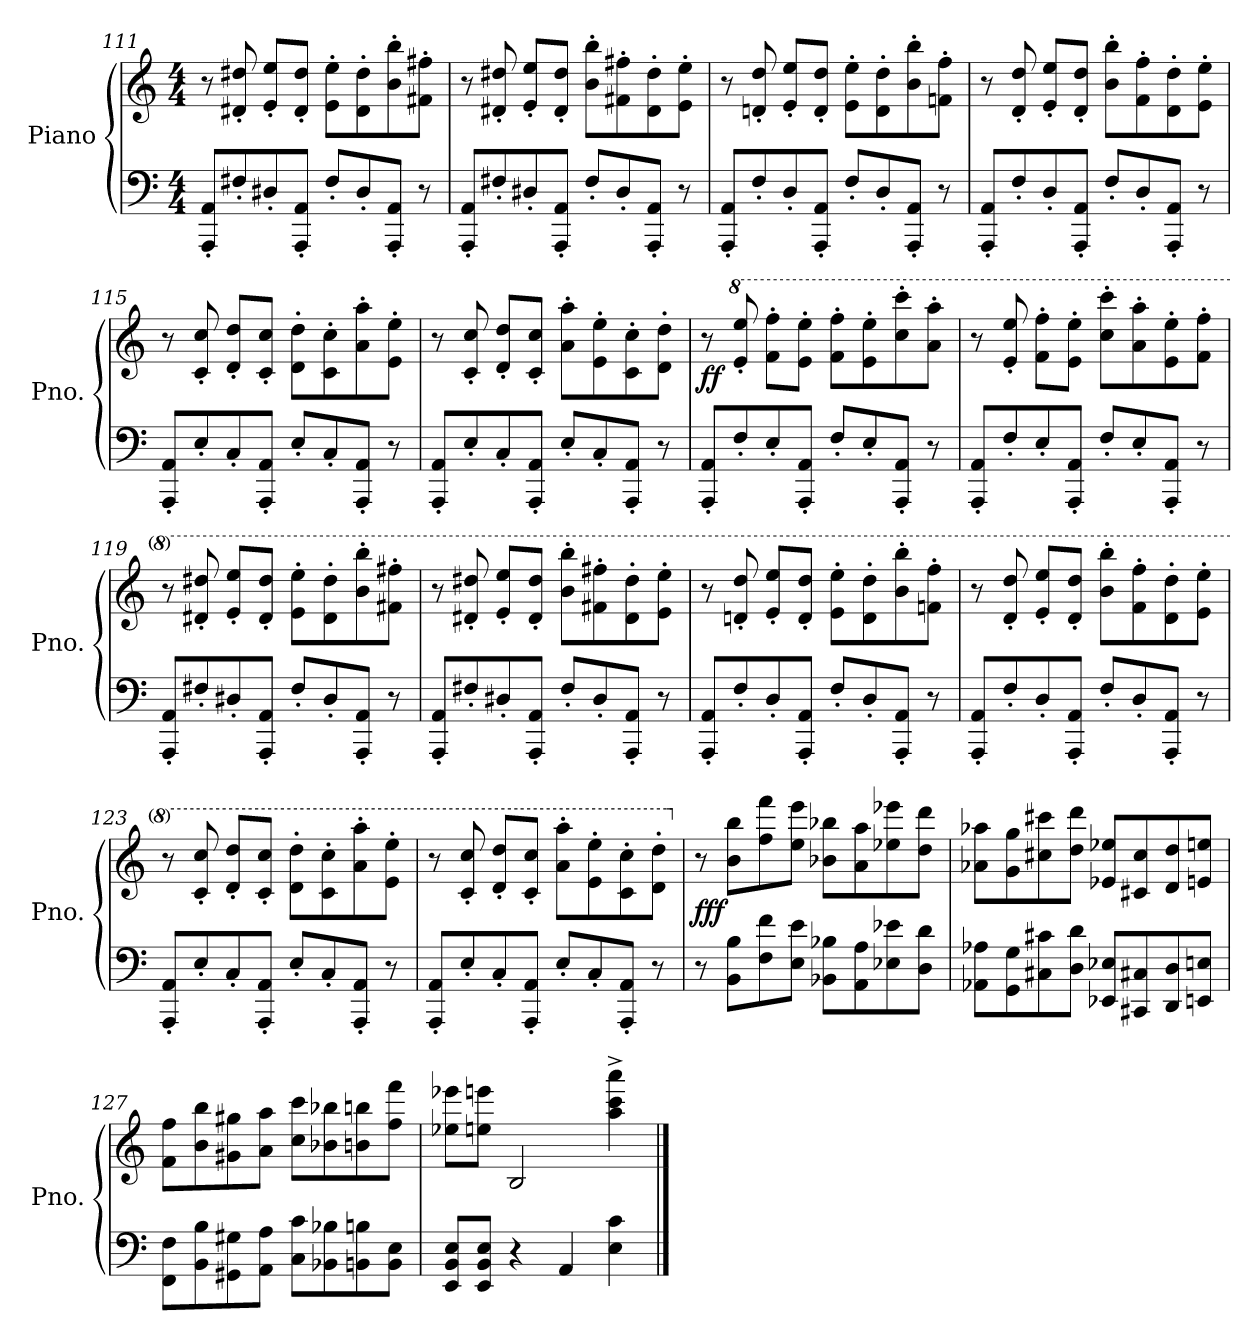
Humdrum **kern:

**kern	**kern	**dynam
*part1	*part1	*part1
*staff2	*staff1	*staff1/2
*I"Piano	*	*
*I'Pno.	*	*
*clefF4	*clefG2	*
*k[]	*k[]	*
*M4/4	*M4/4	*
*MM172	*MM172	*
=111	=111	=111
8AAA/' 8AA/'L	8r	.
8F#X'/	8d#X/' 8dd#X/'	.
8D#X'/	8e/' 8ee/'L	.
8AAA/' 8AA/'J	8d#/' 8dd#/'J	.
8F#'/L	8e\' 8ee\'L	.
8D#'/	8d#\' 8dd#\'	.
8AAA/' 8AA/'J	8b\' 8bb\'	.
8r	8f#X\' 8ff#X\'J	.
!!LO:LB:g=z
=112	=112	=112
*	*MM173	*
8AAA/' 8AA/'L	8r	.
8F#X'/	8d#X/' 8dd#X/'	.
8D#X'/	8e/' 8ee/'L	.
8AAA/' 8AA/'J	8d#/' 8dd#/'J	.
8F#'/L	8b\' 8bb\'L	.
8D#'/	8f#X\' 8ff#X\'	.
8AAA/' 8AA/'J	8d#\' 8dd#\'	.
8r	8e\' 8ee\'J	.
=113	=113	=113
*	*MM174	*
8AAA/' 8AA/'L	8r	.
8F'/	8dn/' 8dd/'	.
8D'/	8e/' 8ee/'L	.
8AAA/' 8AA/'J	8d/' 8dd/'J	.
8F'/L	8e\' 8ee\'L	.
8D'/	8d\' 8dd\'	.
8AAA/' 8AA/'J	8b\' 8bb\'	.
8r	8fn\' 8ff\'J	.
=114	=114	=114
*	*MM175	*
8AAA/' 8AA/'L	8r	.
8F'/	8d/' 8dd/'	.
8D'/	8e/' 8ee/'L	.
8AAA/' 8AA/'J	8d/' 8dd/'J	.
8F'/L	8b\' 8bb\'L	.
8D'/	8f\' 8ff\'	.
8AAA/' 8AA/'J	8d\' 8dd\'	.
8r	8e\' 8ee\'J	.
=115	=115	=115
8AAA/' 8AA/'L	8r	.
8E'/	8c/' 8cc/'	.
8C'/	8d/' 8dd/'L	.
8AAA/' 8AA/'J	8c/' 8cc/'J	.
8E'/L	8d\' 8dd\'L	.
8C'/	8c\' 8cc\'	.
8AAA/' 8AA/'J	8a\' 8aa\'	.
8r	8e\' 8ee\'J	.
!!LO:PB:g=z
=116	=116	=116
8AAA/' 8AA/'L	8r	.
8E'/	8c/' 8cc/'	.
8C'/	8d/' 8dd/'L	.
8AAA/' 8AA/'J	8c/' 8cc/'J	.
8E'/L	8a\' 8aa\'L	.
8C'/	8e\' 8ee\'	.
8AAA/' 8AA/'J	8c\' 8cc\'	.
8r	8d\' 8dd\'J	.
=117	=117	=117
*	*MM180	*
!	!	!LO:DY:b
8AAA/' 8AA/'L	8r	ff
*	*8va	*
8F'/	8ee/' 8eee/'	.
8E'/	8ff\' 8fff\'L	.
8AAA/' 8AA/'J	8ee\' 8eee\'J	.
8F'/L	8ff\' 8fff\'L	.
8E'/	8ee\' 8eee\'	.
8AAA/' 8AA/'J	8ccc\' 8cccc\'	.
8r	8aa\' 8aaa\'J	.
=118	=118	=118
8AAA/' 8AA/'L	8r	.
8F'/	8ee/' 8eee/'	.
8E'/	8ff\' 8fff\'L	.
8AAA/' 8AA/'J	8ee\' 8eee\'J	.
8F'/L	8ccc\' 8cccc\'L	.
8E'/	8aa\' 8aaa\'	.
8AAA/' 8AA/'J	8ee\' 8eee\'	.
8r	8ff\' 8fff\'J	.
=119	=119	=119
8AAA/' 8AA/'L	8r	.
8F#X'/	8dd#X/' 8ddd#X/'	.
8D#X'/	8ee/' 8eee/'L	.
8AAA/' 8AA/'J	8dd#/' 8ddd#/'J	.
8F#'/L	8ee\' 8eee\'L	.
8D#'/	8dd#\' 8ddd#\'	.
8AAA/' 8AA/'J	8bb\' 8bbb\'	.
8r	8ff#X\' 8fff#X\'J	.
!!LO:LB:g=z
=120	=120	=120
8AAA/' 8AA/'L	8r	.
8F#X'/	8dd#X/' 8ddd#X/'	.
8D#X'/	8ee/' 8eee/'L	.
8AAA/' 8AA/'J	8dd#/' 8ddd#/'J	.
8F#'/L	8bb\' 8bbb\'L	.
8D#'/	8ff#X\' 8fff#X\'	.
8AAA/' 8AA/'J	8dd#\' 8ddd#\'	.
8r	8ee\' 8eee\'J	.
=121	=121	=121
8AAA/' 8AA/'L	8r	.
8F'/	8ddn/' 8ddd/'	.
8D'/	8ee/' 8eee/'L	.
8AAA/' 8AA/'J	8dd/' 8ddd/'J	.
8F'/L	8ee\' 8eee\'L	.
8D'/	8dd\' 8ddd\'	.
8AAA/' 8AA/'J	8bb\' 8bbb\'	.
8r	8ffn\' 8fff\'J	.
=122	=122	=122
8AAA/' 8AA/'L	8r	.
8F'/	8dd/' 8ddd/'	.
8D'/	8ee/' 8eee/'L	.
8AAA/' 8AA/'J	8dd/' 8ddd/'J	.
8F'/L	8bb\' 8bbb\'L	.
8D'/	8ff\' 8fff\'	.
8AAA/' 8AA/'J	8dd\' 8ddd\'	.
8r	8ee\' 8eee\'J	.
=123	=123	=123
8AAA/' 8AA/'L	8r	.
8E'/	8cc/' 8ccc/'	.
8C'/	8dd/' 8ddd/'L	.
8AAA/' 8AA/'J	8cc/' 8ccc/'J	.
8E'/L	8dd\' 8ddd\'L	.
8C'/	8cc\' 8ccc\'	.
8AAA/' 8AA/'J	8aa\' 8aaa\'	.
8r	8ee\' 8eee\'J	.
!!LO:LB:g=z
=124	=124	=124
8AAA/' 8AA/'L	8r	.
8E'/	8cc/' 8ccc/'	.
8C'/	8dd/' 8ddd/'L	.
8AAA/' 8AA/'J	8cc/' 8ccc/'J	.
8E'/L	8aa\' 8aaa\'L	.
8C'/	8ee\' 8eee\'	.
8AAA/' 8AA/'J	8cc\' 8ccc\'	.
8r	8dd\' 8ddd\'J	.
=125	=125	=125
*	*X8va	*
!	!	!LO:DY:b
8r	8r	fff
8BB\ 8B\L	8b\ 8bb\L	.
8F\ 8f\	8ff\ 8fff\	.
8E\ 8e\J	8ee\ 8eee\J	.
8BB-X\ 8B-X\L	8b-X\ 8bb-X\L	.
8AA\ 8A\	8a\ 8aa\	.
8E-X\ 8e-X\	8ee-X\ 8eee-X\	.
8D\ 8d\J	8dd\ 8ddd\J	.
=126	=126	=126
8AA-X\ 8A-X\L	8a-X\ 8aa-X\L	.
8GG\ 8G\	8g\ 8gg\	.
8C#X\ 8c#X\	8cc#X\ 8ccc#X\	.
8D\ 8d\J	8dd\ 8ddd\J	.
8EE-X/ 8E-X/L	8e-X/ 8ee-X/L	.
8CC#X/ 8C#X/	8c#X/ 8cc#i/	.
8DD/ 8D/	8d/ 8dd/	.
8EEn/ 8En/J	8en/ 8een/J	.
=127	=127	=127
8FF\ 8F\L	8f\ 8ff\L	.
8BB\ 8B\	8b\ 8bb\	.
8GG#X\ 8G#X\	8g#X\ 8gg#X\	.
8AA\ 8A\J	8a\ 8aa\J	.
8C\ 8c\L	8cc\ 8ccc\L	.
8BB-X\ 8B-X\	8b-X\ 8bb-X\	.
8BBn\ 8Bn\	8bn\ 8bbn\	.
8BB\ 8E\J	8ff\ 8fff\J	.
!!LO:LB:g=z
=128	=128	=128
8EE/ 8BB/ 8E/L	8ee-X\ 8eee-X\L	.
8EE/ 8BB/ 8E/J	8een\ 8eeen\J	.
4r	2B/	.
4AA/	.	.
4E\ 4c\	4aa\^ 4ccc\^ 4aaa\^	.
==	==	==
*-	*-	*-
